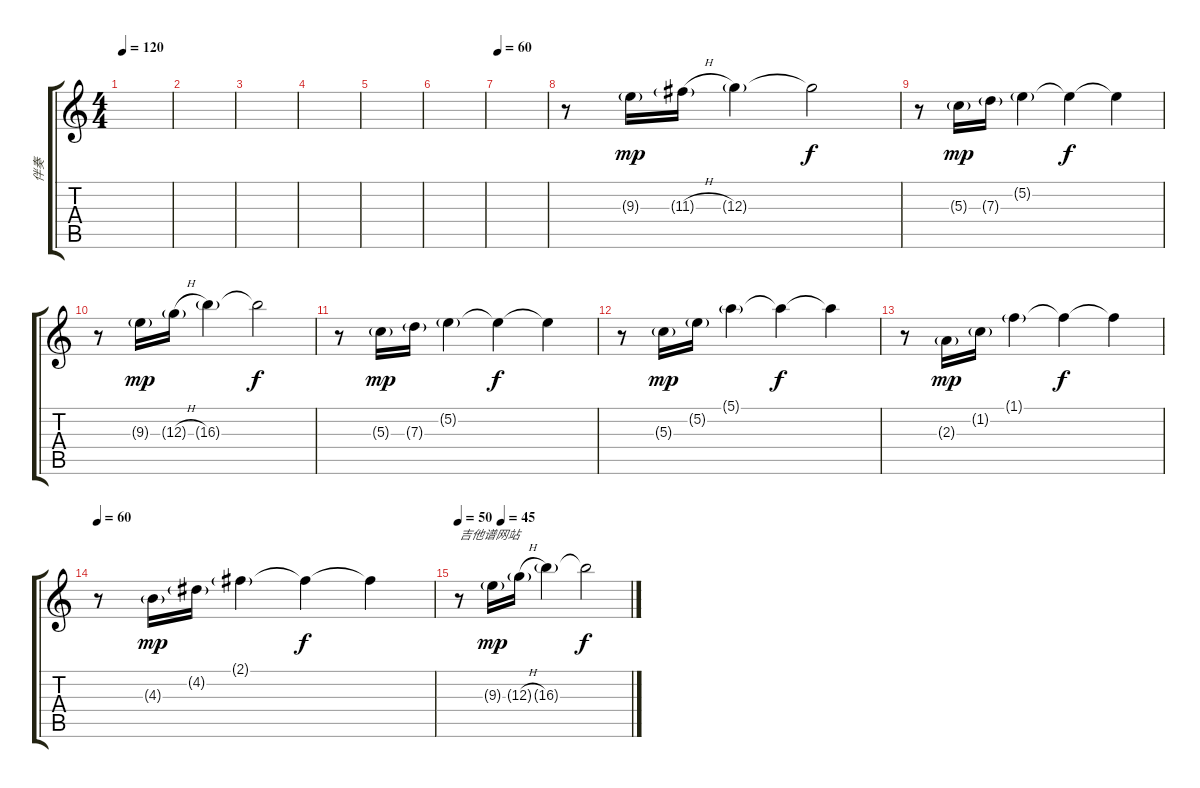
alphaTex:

\track ("伴奏" "伴奏") {instrument electricguitarmuted}
\staff {score tabs}
\tuning (E4 B3 G3 D3 A2 E2) {hide}
\ts (4 4)
\tempo 120
\clef g2
\ks c
|
|
|
|
|
|
\tempo 60
|
r.8 9.3{g}.16{dy mp} 11.3{h g}.16 12.3{g}.4 12.3{t}.2{dy f} |
r.8 5.3{g}.16{dy mp} 7.3{g}.16 5.2{g}.4 5.2{t}.4{dy f} 5.2{t}.4 |
r.8 9.3{g}.16{dy mp} 12.3{h g}.16 16.3{g}.4 16.3{t}.2{dy f} |
r.8 5.3{g}.16{dy mp} 7.3{g}.16 5.2{g}.4 5.2{t}.4{dy f} 5.2{t}.4 |
r.8 5.3{g}.16{dy mp} 5.2{g}.16 5.1{g}.4 5.1{t}.4{dy f} 5.1{t}.4 |
r.8 2.3{g}.16{dy mp} 1.2{g}.16 1.1{g}.4 1.1{t}.4{dy f} 1.1{t}.4 |
\tempo 60
r.8 4.3{g}.16{dy mp} 4.2{g}.16 2.1{g}.4 2.1{t}.4{dy f} 2.1{t}.4 |
\tempo 50
\tempo (45 0.25)
r.8{txt "吉他谱网站"} 9.3{g}.16{dy mp} 12.3{h g}.16 16.3{g}.4 16.3{t}.2{dy f}
